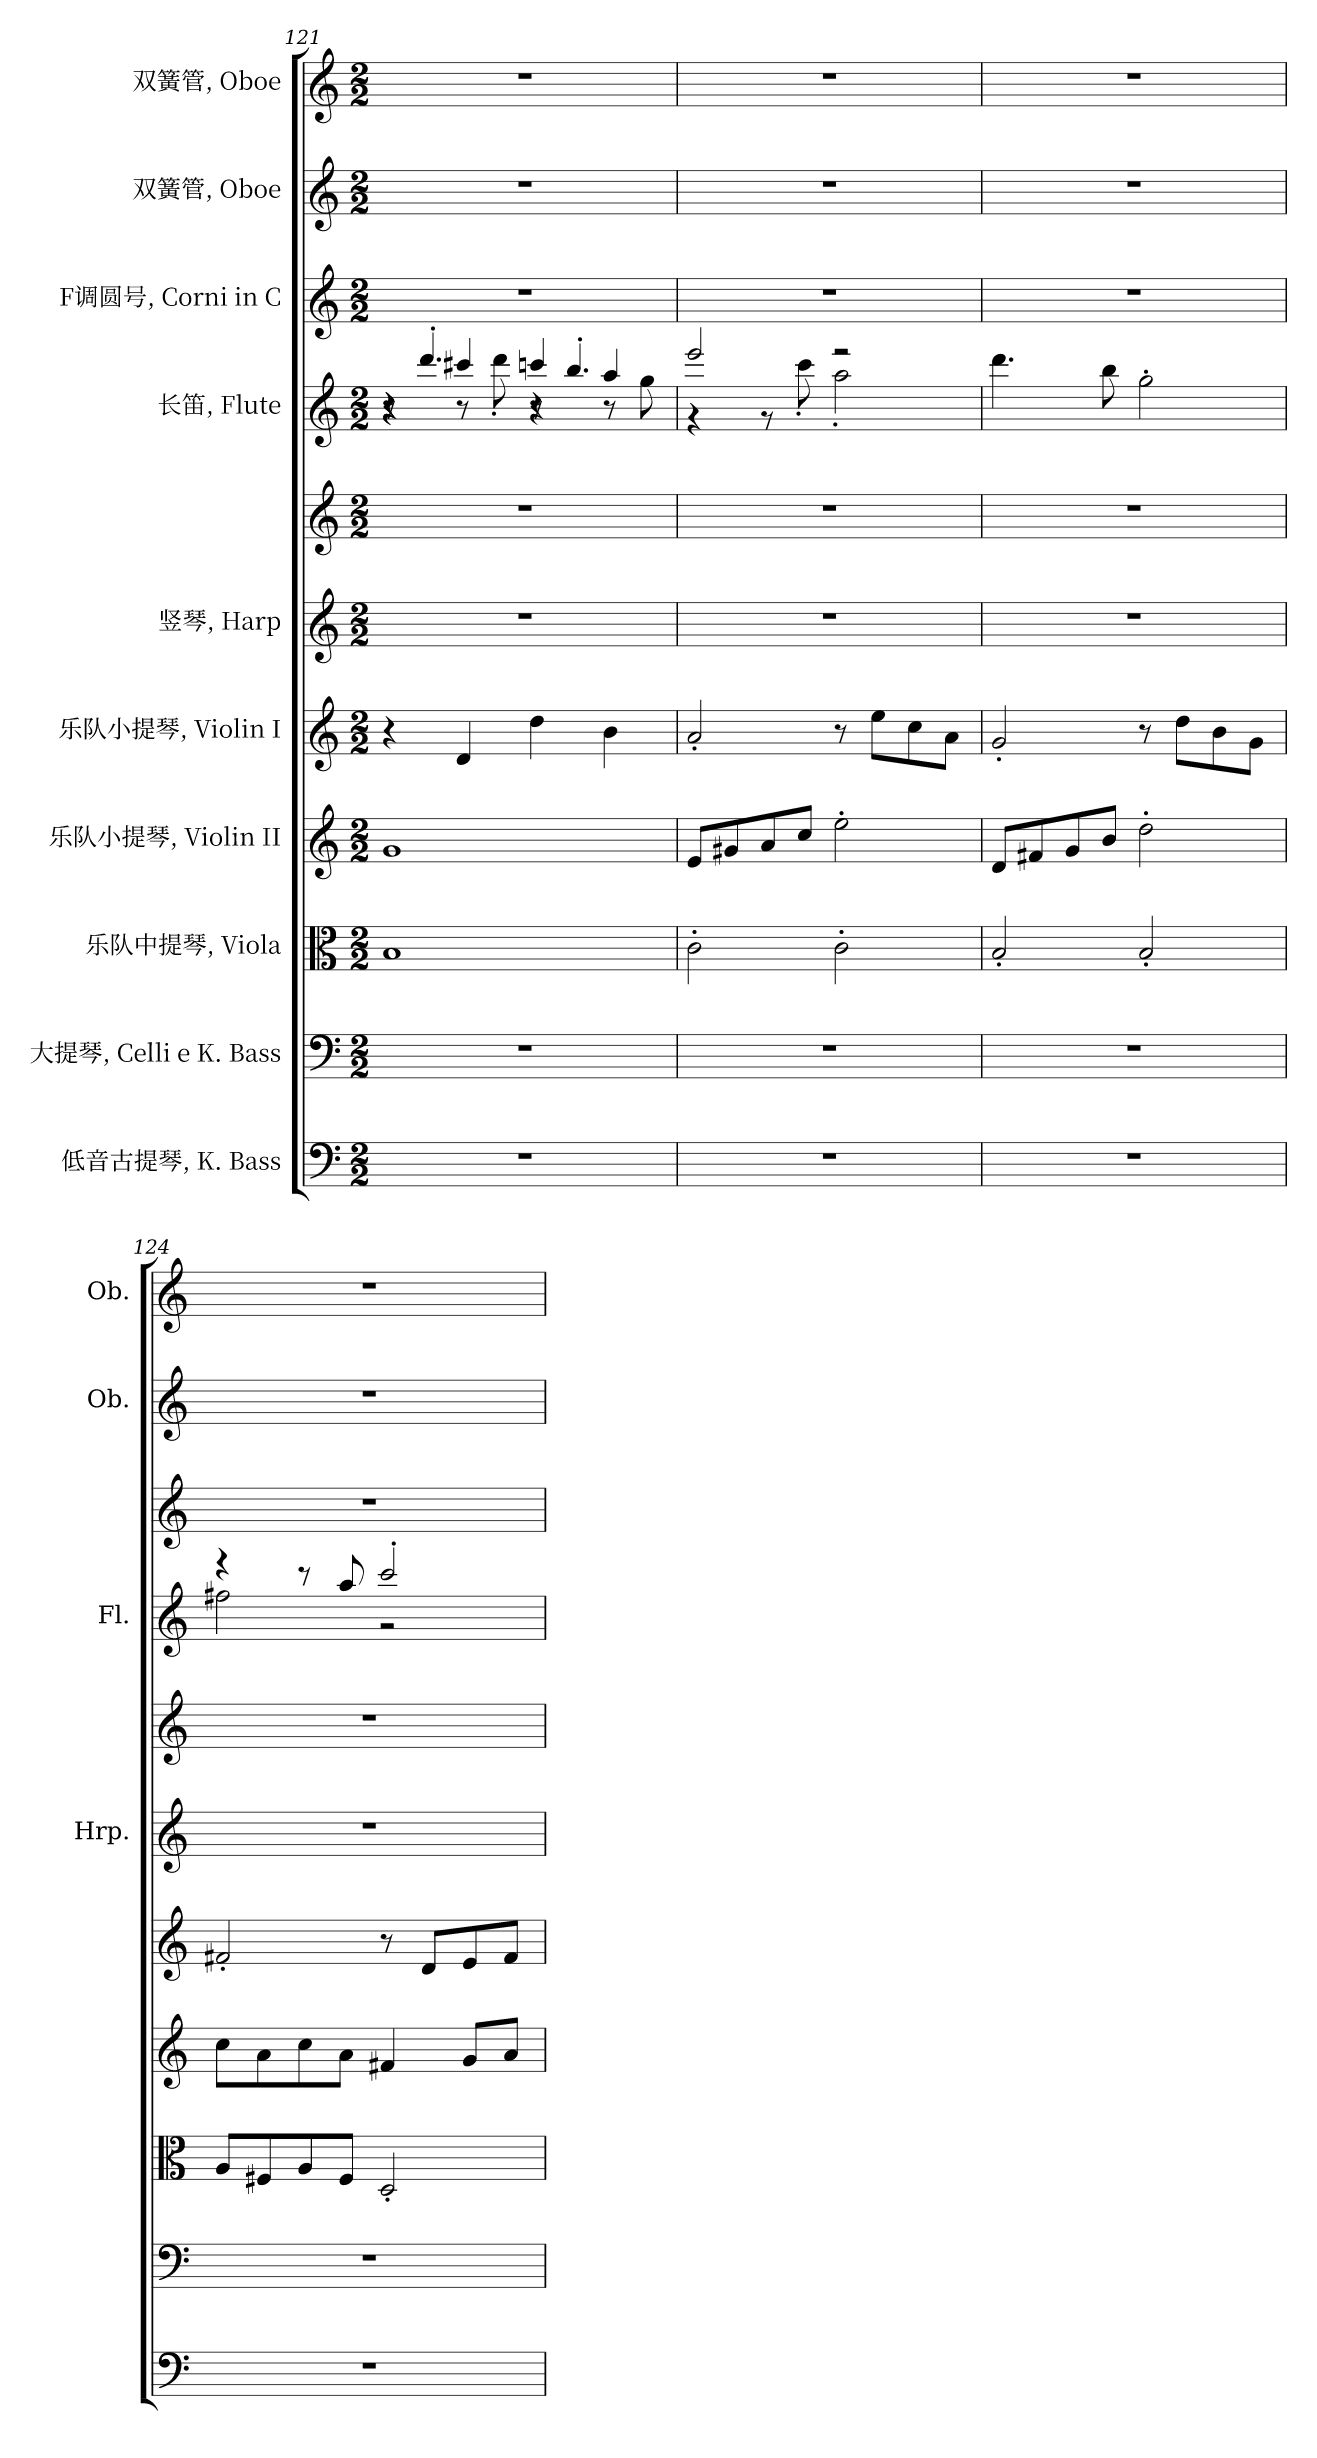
**kern	**kern	**kern	**kern	**kern	**kern	**kern	**kern	**kern	**kern	**kern
*part10	*part9	*part8	*part7	*part6	*part5	*part5	*part4	*part3	*part2	*part1
*staff11	*staff10	*staff9	*staff8	*staff7	*staff6	*staff5	*staff4	*staff3	*staff2	*staff1
*I"低音古提琴, K. Bass	*I"大提琴, Celli e K. Bass	*I"乐队中提琴, Viola	*I"乐队小提琴, Violin II	*I"乐队小提琴, Violin I	*I"竖琴, Harp	*	*I"长笛, Flute	*I"F调圆号, Corni in C	*I"双簧管, Oboe	*I"双簧管, Oboe
*	*	*	*	*	*I'Hrp.	*	*I'Fl.	*	*I'Ob.	*I'Ob.
*clefF4	*clefF4	*clefC3	*clefG2	*clefG2	*clefG2	*clefG2	*clefG2	*clefG2	*clefG2	*clefG2
*	*	*	*	*	*	*	*	*ITrd4c7	*	*
*k[]	*k[]	*k[]	*k[]	*k[]	*k[]	*k[]	*k[]	*k[b-]	*k[]	*k[]
*M2/2	*M2/2	*M2/2	*M2/2	*M2/2	*M2/2	*M2/2	*M2/2	*M2/2	*M2/2	*M2/2
=121	=121	=121	=121	=121	=121	=121	=121	=121	=121	=121
*	*	*	*	*	*	*	*^	*	*	*
*	*	*	*	*	*	*	*	*^	*	*	*
1r	1r	1B	1g	4r	1r	1r	8r	4r	4r	1r	1r	1r
.	.	.	.	.	.	.	4.ddd'/	.	.	.	.	.
.	.	.	.	4d/	.	.	.	8r	4ccc#X/	.	.	.
.	.	.	.	.	.	.	.	8ddd'\	.	.	.	.
.	.	.	.	4dd\	.	.	8r	4r	4cccn/	.	.	.
.	.	.	.	.	.	.	4.bb'/	.	.	.	.	.
.	.	.	.	4b\	.	.	.	8r	4aa/	.	.	.
.	.	.	.	.	.	.	.	8gg\	.	.	.	.
*	*	*	*	*	*	*	*	*v	*v	*	*	*
=122	=122	=122	=122	=122	=122	=122	=122	=122	=122	=122	=122
1r	1r	2c'\	8e/L	2a'/	1r	1r	2eee/	4r	1r	1r	1r
.	.	.	8g#X/	.	.	.	.	.	.	.	.
.	.	.	8a/	.	.	.	.	8r	.	.	.
.	.	.	8cc/J	.	.	.	.	8ccc'\	.	.	.
.	.	2c'\	2ee'\	8r	.	.	2r	2aa'\	.	.	.
.	.	.	.	8ee\L	.	.	.	.	.	.	.
.	.	.	.	8cc\	.	.	.	.	.	.	.
.	.	.	.	8a\J	.	.	.	.	.	.	.
*	*	*	*	*	*	*	*v	*v	*	*	*
=123	=123	=123	=123	=123	=123	=123	=123	=123	=123	=123
1r	1r	2B'/	8d/L	2g'/	1r	1r	4.ddd\	1r	1r	1r
.	.	.	8f#X/	.	.	.	.	.	.	.
.	.	.	8g/	.	.	.	.	.	.	.
.	.	.	8b/J	.	.	.	8bb\	.	.	.
.	.	2B'/	2dd'\	8r	.	.	2gg'\	.	.	.
.	.	.	.	8dd\L	.	.	.	.	.	.
.	.	.	.	8b\	.	.	.	.	.	.
.	.	.	.	8g\J	.	.	.	.	.	.
!!LO:PB:g=z
=124	=124	=124	=124	=124	=124	=124	=124	=124	=124	=124
*	*	*	*	*	*	*	*^	*	*	*
1r	1r	8A/L	8cc\L	2f#X'/	1r	1r	4r	2ff#X\	1r	1r	1r
.	.	8F#X/	8a\	.	.	.	.	.	.	.	.
.	.	8A/	8cc\	.	.	.	8r	.	.	.	.
.	.	8F#/J	8a\J	.	.	.	8aa/	.	.	.	.
.	.	2D'/	4f#X/	8r	.	.	2ccc'/	2r	.	.	.
.	.	.	.	8d/L	.	.	.	.	.	.	.
.	.	.	8g/L	8e/	.	.	.	.	.	.	.
.	.	.	8a/J	8f#/J	.	.	.	.	.	.	.
*	*	*	*	*	*	*	*v	*v	*	*	*
=	=	=	=	=	=	=	=	=	=	=
*-	*-	*-	*-	*-	*-	*-	*-	*-	*-	*-
